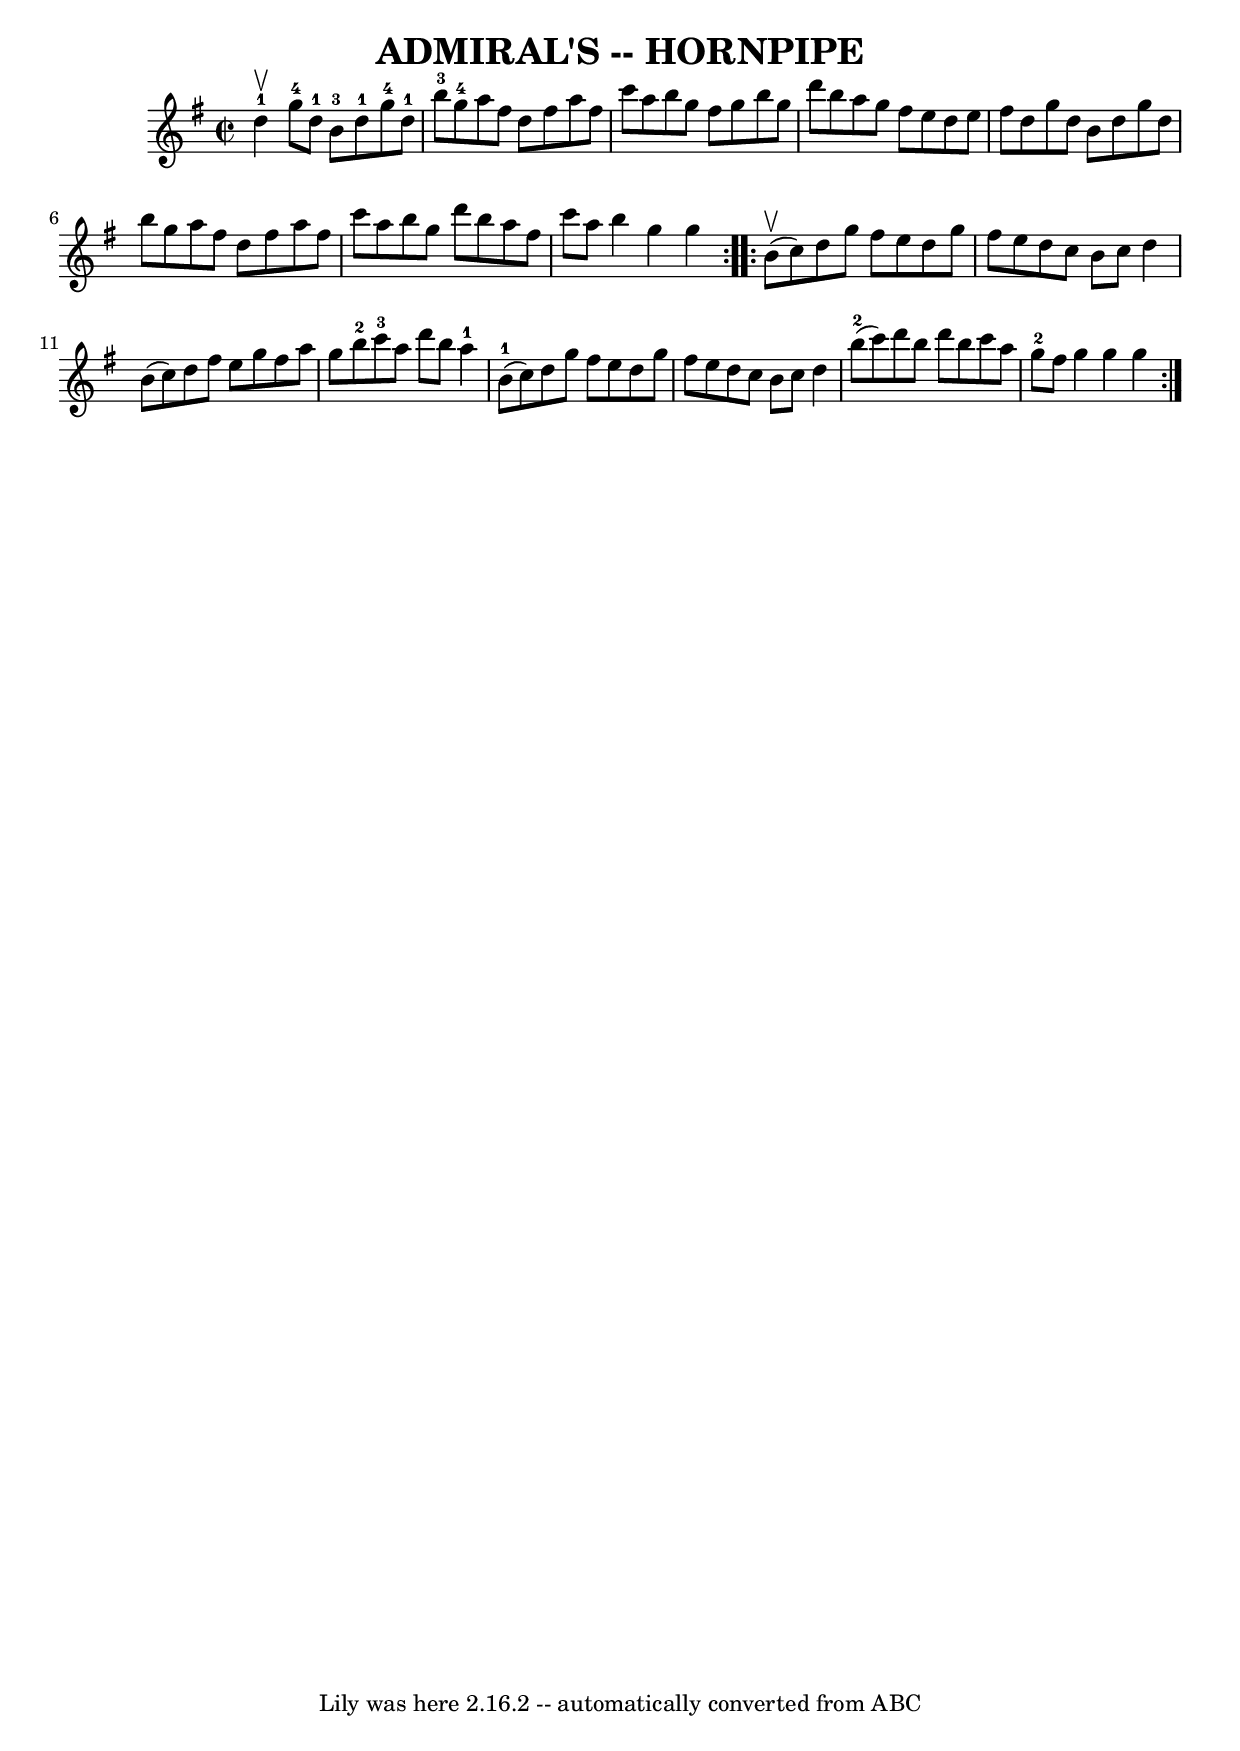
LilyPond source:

\version "2.16.2"
\include "Mammoth.ily"
\header {
  %% book = "Ryan's Mammoth Collection of Fiddle Tunes"
  crossRefNumber = "1"
  footnotes = ""
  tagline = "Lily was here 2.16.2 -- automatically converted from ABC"
  title = "ADMIRAL'S -- HORNPIPE"

}
voicedefault =  {



  \repeat volta 2 {

    \override Staff.TimeSignature #'style = #'C
    \time 2/2 
    \key g \major
    d''4-1^\upbow       |
    g''8-4   
    d''8-1 b'8-3 d''8-1 g''8-4 d''8-1 b''8-3 g''8-4   |
    a''8 fis''8 d''8 fis''8 a''8 fis''8 c'''8   
    a''8        |
    b''8 g''8 fis''8 g''8 b''8 g''8 d'''8 
    b''8    |
    a''8 g''8 fis''8 e''8 d''8 e''8 fis''8  
    d''8    | |
    g''8 d''8 b'8 d''8 g''8 d''8   
    b''8 g''8    |
    a''8 fis''8 d''8 fis''8 a''8 fis''8  
    c'''8 a''8    |
    b''8 g''8 d'''8 b''8 a''8 fis''8   
    c'''8 a''8    |
    b''4 g''4 g''4    
  }     
  \repeat volta 2 {
    
    b'8 (^\upbow c''8)       |
    d''8 g''8 fis''8 e''8    
    d''8 g''8 fis''8 e''8    |
    d''8 c''8 b'8 c''8    
    d''4 b'8 (c''8)   |
    d''8 fis''8 e''8 g''8 fis''8  
    a''8 g''8 b''8-2   |
    c'''8-3 a''8 d'''8 b''8   
    a''4-1 b'8-1(c''8)   | |
    d''8 g''8    
    fis''8 e''8 d''8 g''8 fis''8 e''8    |
    d''8 c''8    
    b'8 c''8 d''4 b''8-2(c'''8)   |
    d'''8 b''8    
    d'''8 b''8 c'''8 a''8 g''8-2 fis''8    |
    g''4 g''4 
    g''4    
  }   

}

\score{
  <<

    \context Staff="default"
    {
      \voicedefault 
      
    }

  >>
  \layout {
    
  }
  \midi {
  }

}
